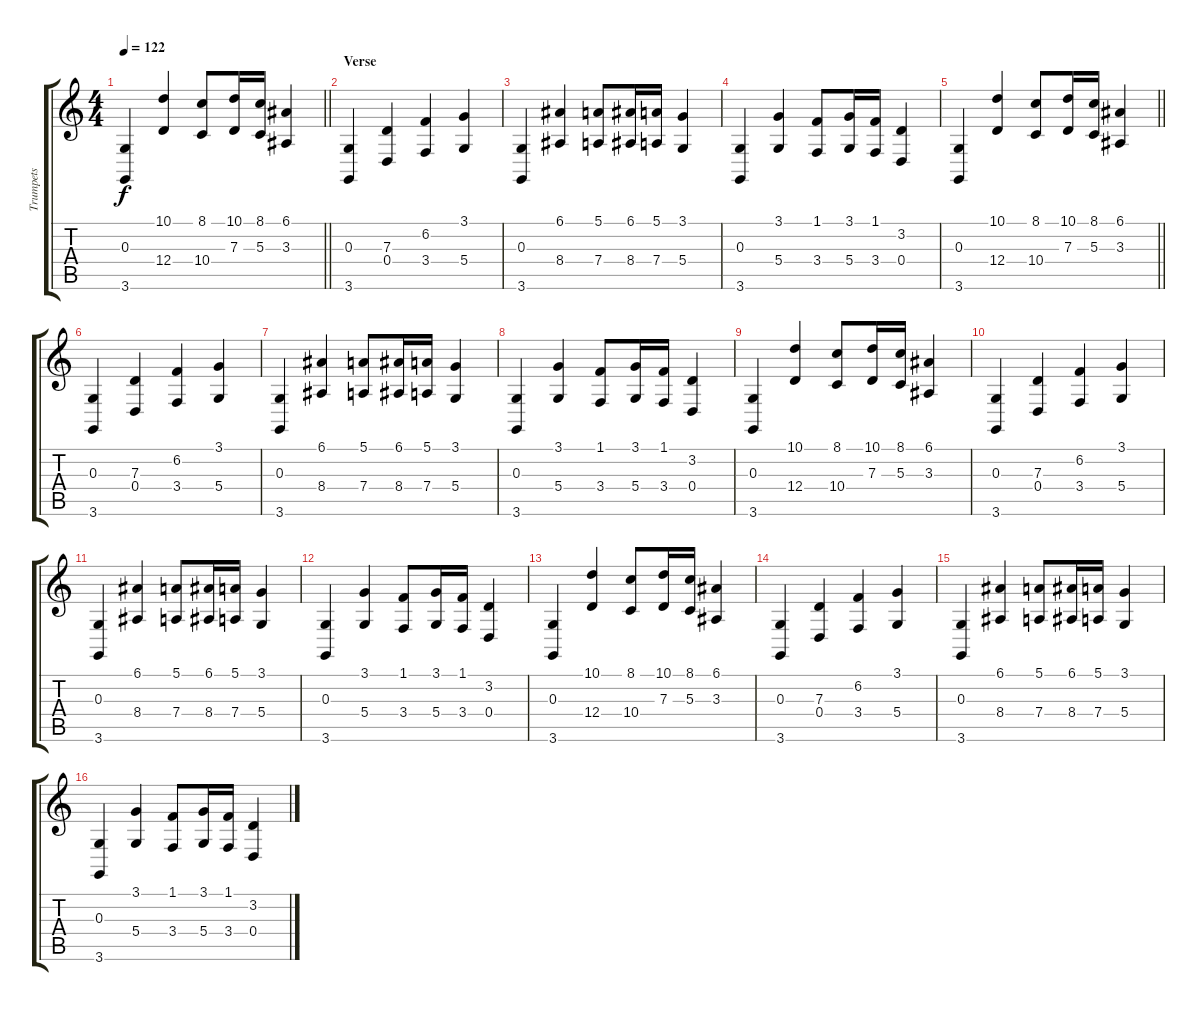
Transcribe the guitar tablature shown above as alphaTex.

\track ("Trumpets" "Trumpets") {instrument trumpet}
\staff {score tabs}
\tuning (E4 B3 G3 D3 A2 E2) {hide}
\ts (4 4)
\tempo 122
\clef g2
\barLineRight lightlight
\ks c
(0.3 3.6).4{dy f} (10.1 12.4).4 (8.1 10.4).8 (10.1 7.3).16 (8.1 5.3).16 (6.1 3.3).4 |
\section ("" "Verse")
(0.3 3.6).4 (7.3 0.4).4 (6.2 3.4).4 (3.1 5.4).4 |
(0.3 3.6).4 (6.1 8.4).4 (5.1 7.4).8 (6.1 8.4).16 (5.1 7.4).16 (3.1 5.4).4 |
(0.3 3.6).4 (3.1 5.4).4 (1.1 3.4).8 (3.1 5.4).16 (1.1 3.4).16 (3.2 0.4).4 |
\barLineRight lightlight
(0.3 3.6).4 (10.1 12.4).4 (8.1 10.4).8 (10.1 7.3).16 (8.1 5.3).16 (6.1 3.3).4 |
(0.3 3.6).4 (7.3 0.4).4 (6.2 3.4).4 (3.1 5.4).4 |
(0.3 3.6).4 (6.1 8.4).4 (5.1 7.4).8 (6.1 8.4).16 (5.1 7.4).16 (3.1 5.4).4 |
(0.3 3.6).4 (3.1 5.4).4 (1.1 3.4).8 (3.1 5.4).16 (1.1 3.4).16 (3.2 0.4).4 |
(0.3 3.6).4 (10.1 12.4).4 (8.1 10.4).8 (10.1 7.3).16 (8.1 5.3).16 (6.1 3.3).4 |
(0.3 3.6).4 (7.3 0.4).4 (6.2 3.4).4 (3.1 5.4).4 |
(0.3 3.6).4 (6.1 8.4).4 (5.1 7.4).8 (6.1 8.4).16 (5.1 7.4).16 (3.1 5.4).4 |
(0.3 3.6).4 (3.1 5.4).4 (1.1 3.4).8 (3.1 5.4).16 (1.1 3.4).16 (3.2 0.4).4 |
(0.3 3.6).4 (10.1 12.4).4 (8.1 10.4).8 (10.1 7.3).16 (8.1 5.3).16 (6.1 3.3).4 |
(0.3 3.6).4 (7.3 0.4).4 (6.2 3.4).4 (3.1 5.4).4 |
(0.3 3.6).4 (6.1 8.4).4 (5.1 7.4).8 (6.1 8.4).16 (5.1 7.4).16 (3.1 5.4).4 |
(0.3 3.6).4 (3.1 5.4).4 (1.1 3.4).8 (3.1 5.4).16 (1.1 3.4).16 (3.2 0.4).4
